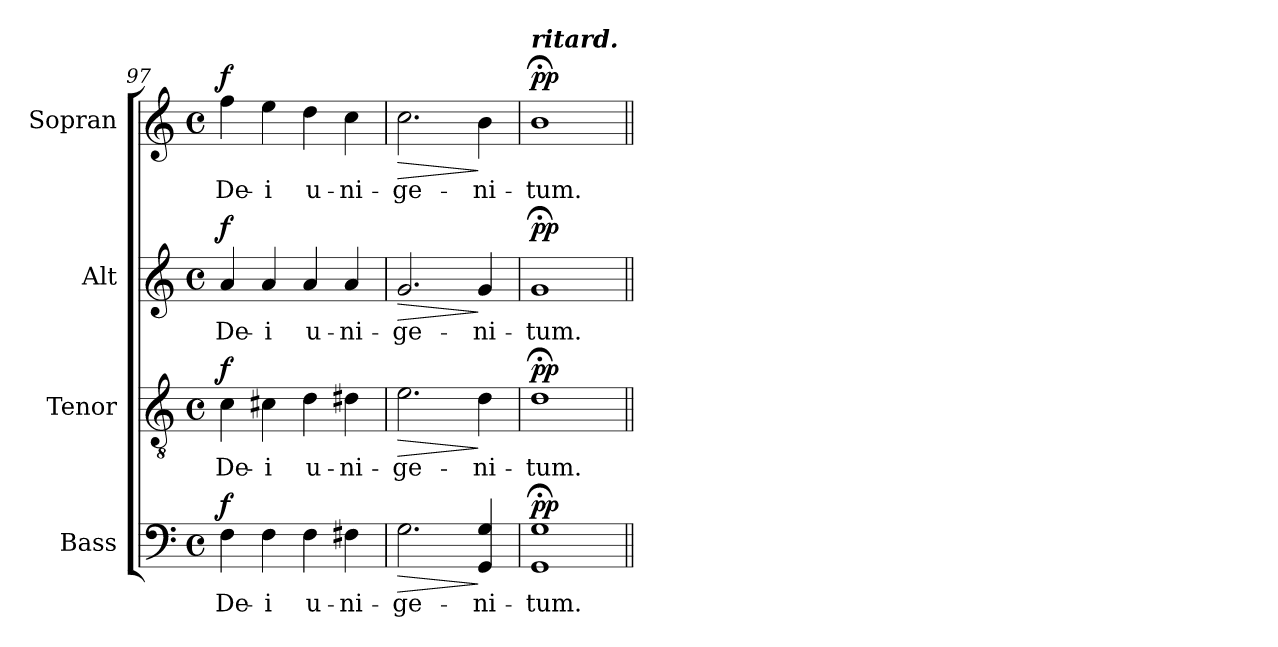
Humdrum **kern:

**kern	**text	**dynam	**kern	**text	**dynam	**kern	**text	**dynam	**kern	**text	**dynam
*part4	*part4	*part4	*part3	*part3	*part3	*part2	*part2	*part2	*part1	*part1	*part1
*staff4	*staff4	*staff4	*staff3	*staff3	*staff3	*staff2	*staff2	*staff2	*staff1	*staff1	*staff1
*I"Bass	*	*	*I"Tenor	*	*	*I"Alt	*	*	*I"Sopran	*	*
*I'B.	*	*	*I'T.	*	*	*I'A.	*	*	*I'S.	*	*
*clefF4	*	*	*clefGv2	*	*	*clefG2	*	*	*clefG2	*	*
*k[]	*	*	*k[]	*	*	*k[]	*	*	*k[]	*	*
*C:	*	*	*C:	*	*	*C:	*	*	*C:	*	*
*M4/4	*	*	*M4/4	*	*	*M4/4	*	*	*M4/4	*	*
*met(c)	*	*	*met(c)	*	*	*met(c)	*	*	*met(c)	*	*
=97	=97	=97	=97	=97	=97	=97	=97	=97	=97	=97	=97
!	!LO:LY:b	!LO:DY:a	!	!LO:LY:b	!LO:DY:a	!	!LO:LY:b	!LO:DY:a	!	!LO:LY:b	!LO:DY:a
4F\	De-	f	4c\	De-	f	4a/	De-	f	4ff\	De-	f
!	!LO:LY:b	!	!	!LO:LY:b	!	!	!LO:LY:b	!	!	!LO:LY:b	!
4F\	-i	.	4c#X\	-i	.	4a/	-i	.	4ee\	-i	.
!	!LO:LY:b	!	!	!LO:LY:b	!	!	!LO:LY:b	!	!	!LO:LY:b	!
4F\	u-	.	4d\	u-	.	4a/	u-	.	4dd\	u-	.
!	!LO:LY:b	!	!	!LO:LY:b	!	!	!LO:LY:b	!	!	!LO:LY:b	!
4F#X\	-ni-	.	4d#X\	-ni-	.	4a/	-ni-	.	4cc\	-ni-	.
=98	=98	=98	=98	=98	=98	=98	=98	=98	=98	=98	=98
!	!LO:LY:b	!LO:HP:b	!	!LO:LY:b	!LO:HP:b	!	!LO:LY:b	!LO:HP:b	!	!LO:LY:b	!LO:HP:b
2.G\	-ge-	>	2.e\	-ge-	>	2.g/	-ge-	>	2.cc\	-ge-	>
!	!LO:LY:b	!	!	!LO:LY:b	!	!	!LO:LY:b	!	!	!LO:LY:b	!
4GG/ 4G/	-ni-	]	4d\	-ni-	]	4g/	-ni-	]	4b\	-ni-	]
=99	=99	=99	=99	=99	=99	=99	=99	=99	=99	=99	=99
!	!	!	!	!	!	!	!	!	!LO:TX:a:Bi:t=ritard.	!	!
!	!LO:LY:b	!LO:DY:a	!	!LO:LY:b	!LO:DY:a	!	!LO:LY:b	!LO:DY:a	!	!LO:LY:b	!LO:DY:a
1GG;< 1G;<	-tum.	pp	1d;<	-tum.	pp	1g;<	-tum.	pp	1b;<	-tum.	pp
=||	=||	=||	=||	=||	=||	=||	=||	=||	=||	=||	=||
*-	*-	*-	*-	*-	*-	*-	*-	*-	*-	*-	*-
